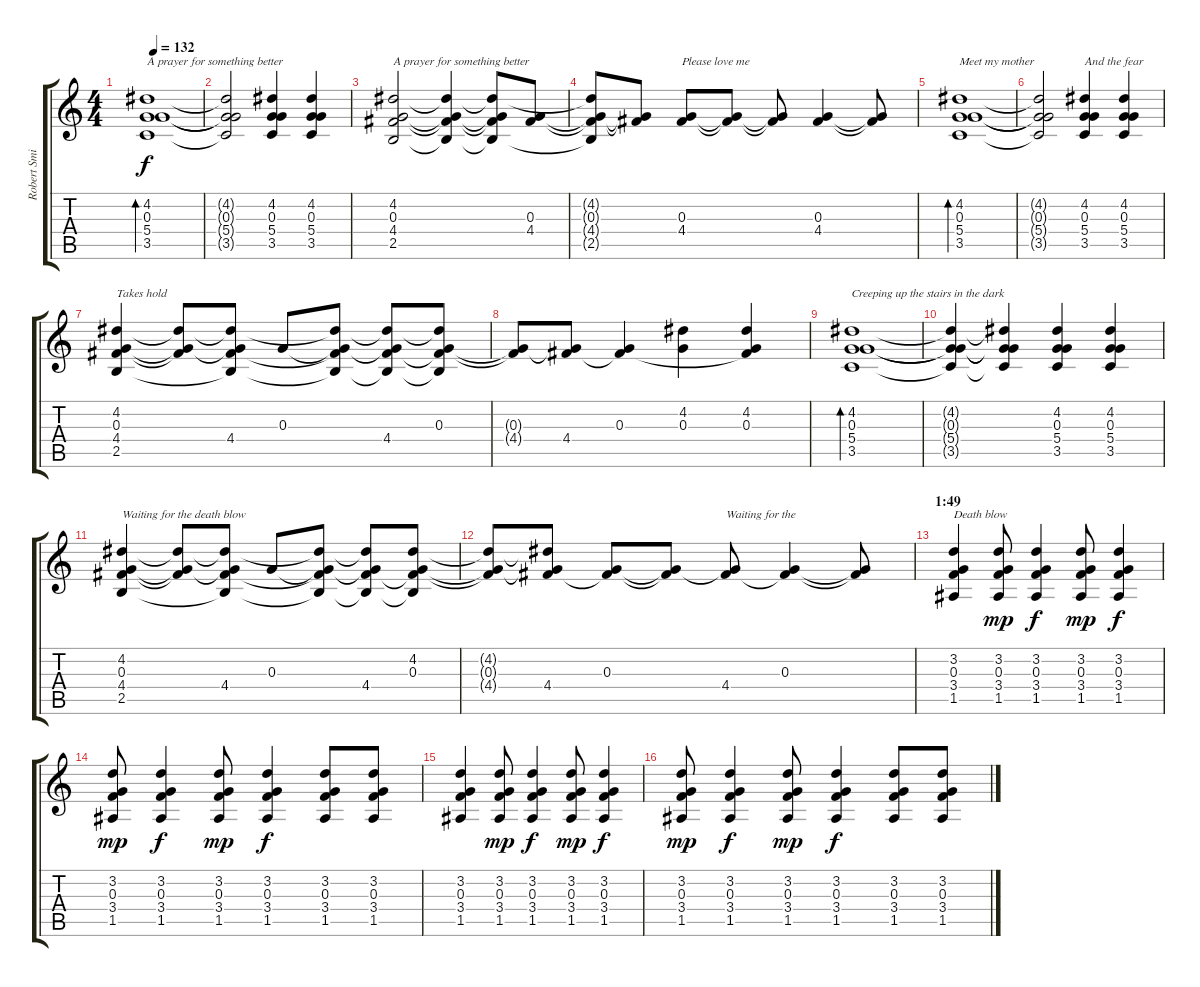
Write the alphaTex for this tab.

\track ("Robert Smith (guitar)" "Robert Smi") {instrument overdrivenguitar}
\staff {score tabs}
\tuning (E4 B3 G3 D3 A2 E2) {hide}
\ts (4 4)
\tempo 132
\clef g2
\ks c
(4.2 0.3 5.4 3.5).1{bd 120 txt "A prayer for something better" dy f} |
(4.2{t} 0.3{t} 5.4{t} 3.5{t}).2 (4.2 0.3 5.4 3.5).4 (4.2 0.3 5.4 3.5).4 |
(4.2 0.3 4.4 2.5).2{txt "A prayer for something better"} (4.2{t} 0.3{t} 4.4{t} 2.5{t}).4 (4.2{t} 0.3{t} 4.4{t} 2.5{t}).8 (0.3 4.4).8 |
(4.2{t} 0.3{t} 4.4{t} 2.5{t}).8 (0.3{t} 4.4{t}).8 (0.3 4.4).8{txt "Please love me"} (0.3{t} 4.4{t}).8 (0.3{t} 4.4{t}).8 (0.3 4.4).4 (0.3{t} 4.4{t}).8 |
(4.2 0.3 5.4 3.5).1{bd 120 txt "Meet my mother"} |
(4.2{t} 0.3{t} 5.4{t} 3.5{t}).2 (4.2 0.3 5.4 3.5).4{txt "And the fear"} (4.2 0.3 5.4 3.5).4 |
(4.2 0.3 4.4 2.5).4{txt "Takes hold"} (4.2{t} 0.3{t} 4.4{t}).8 (4.2{t} 0.3{t} 4.4 2.5{t}).8 0.3.8 (4.2{t} 0.3{t} 4.4{t} 2.5{t}).8 (4.2{t} 0.3{t} 4.4 2.5{t}).8 (4.2{t} 0.3 4.4{t} 2.5{t}).8 |
(0.3{t} 4.4{t}).8 (0.3{t} 4.4).8 (0.3 4.4{t}).4 (4.2 0.3).4 (4.2 0.3 4.4{t}).4 |
(4.2 0.3 5.4 3.5).1{bd 120 txt "Creeping up the stairs in the dark"} |
(4.2{t} 0.3{t} 5.4{t} 3.5{t}).4 (4.2{t} 0.3{t} 5.4{t} 3.5{t}).4 (4.2 0.3 5.4 3.5).4 (4.2 0.3 5.4 3.5).4 |
(4.2 0.3 4.4 2.5).4{txt "Waiting for the death blow"} (4.2{t} 0.3{t} 4.4{t}).8 (4.2{t} 0.3{t} 4.4 2.5{t}).8 0.3.8 (4.2{t} 0.3{t} 4.4{t} 2.5{t}).8 (4.2{t} 0.3{t} 4.4 2.5{t}).8 (4.2 0.3 4.4{t} 2.5{t}).8 |
(4.2{t} 0.3{t} 4.4{t}).8 (4.2{t} 0.3{t} 4.4).8 (0.3 4.4{t}).8 (0.3{t} 4.4{t}).8 (0.3{t} 4.4).8{txt "Waiting for the"} (0.3 4.4{t}).4 (0.3{t} 4.4{t}).8 |
\section ("" "1:49")
(3.2 0.3 3.4 1.5).4{txt "Death blow"} (3.2 0.3 3.4 1.5).8{dy mp} (3.2 0.3 3.4 1.5).4{dy f} (3.2 0.3 3.4 1.5).8{dy mp} (3.2 0.3 3.4 1.5).4{dy f} |
(3.2 0.3 3.4 1.5).8{dy mp} (3.2 0.3 3.4 1.5).4{dy f} (3.2 0.3 3.4 1.5).8{dy mp} (3.2 0.3 3.4 1.5).4{dy f} (3.2 0.3 3.4 1.5).8 (3.2 0.3 3.4 1.5).8 |
(3.2 0.3 3.4 1.5).4 (3.2 0.3 3.4 1.5).8{dy mp} (3.2 0.3 3.4 1.5).4{dy f} (3.2 0.3 3.4 1.5).8{dy mp} (3.2 0.3 3.4 1.5).4{dy f} |
(3.2 0.3 3.4 1.5).8{dy mp} (3.2 0.3 3.4 1.5).4{dy f} (3.2 0.3 3.4 1.5).8{dy mp} (3.2 0.3 3.4 1.5).4{dy f} (3.2 0.3 3.4 1.5).8 (3.2 0.3 3.4 1.5).8
